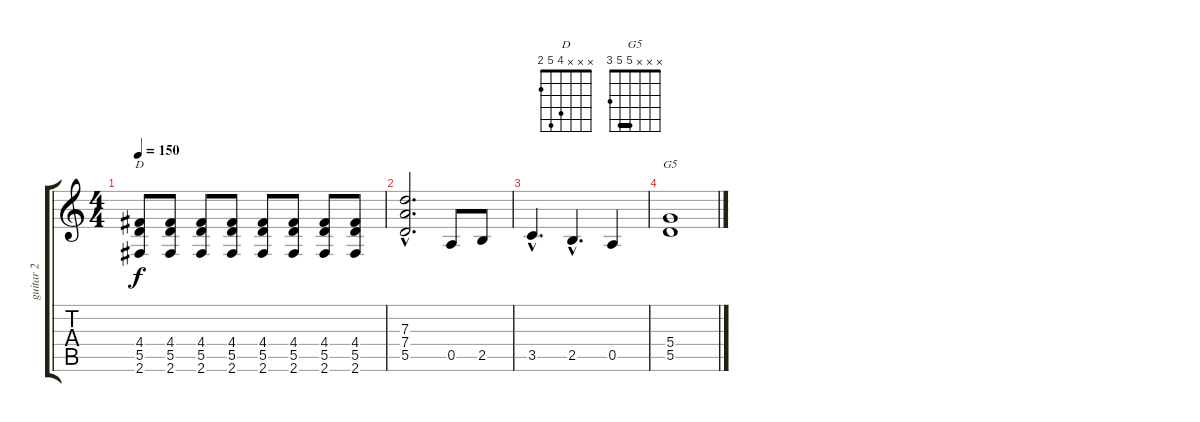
\track ("guitar 2" "guitar 2") {instrument distortionguitar}
\staff {score tabs}
\tuning (E4 B3 G3 D3 A2 E2) {hide}
\chord ("D" x x x 4 5 2)
\chord ("G5" x x x 5 5 3) {barre 5}
\ts (4 4)
\tempo 150
\clef g2
\ks c
(4.4 5.5 2.6).8{ch "D" dy f} (4.4 5.5 2.6).8 (4.4 5.5 2.6).8 (4.4 5.5 2.6).8 (4.4 5.5 2.6).8 (4.4 5.5 2.6).8 (4.4 5.5 2.6).8 (4.4 5.5 2.6).8 |
(7.3{hac} 7.4{hac} 5.5{hac}).2{d} 0.5.8 2.5.8 |
3.5{hac}.4{d} 2.5{hac}.4{d} 0.5.4 |
(5.4 5.5).1{ch "G5"}
